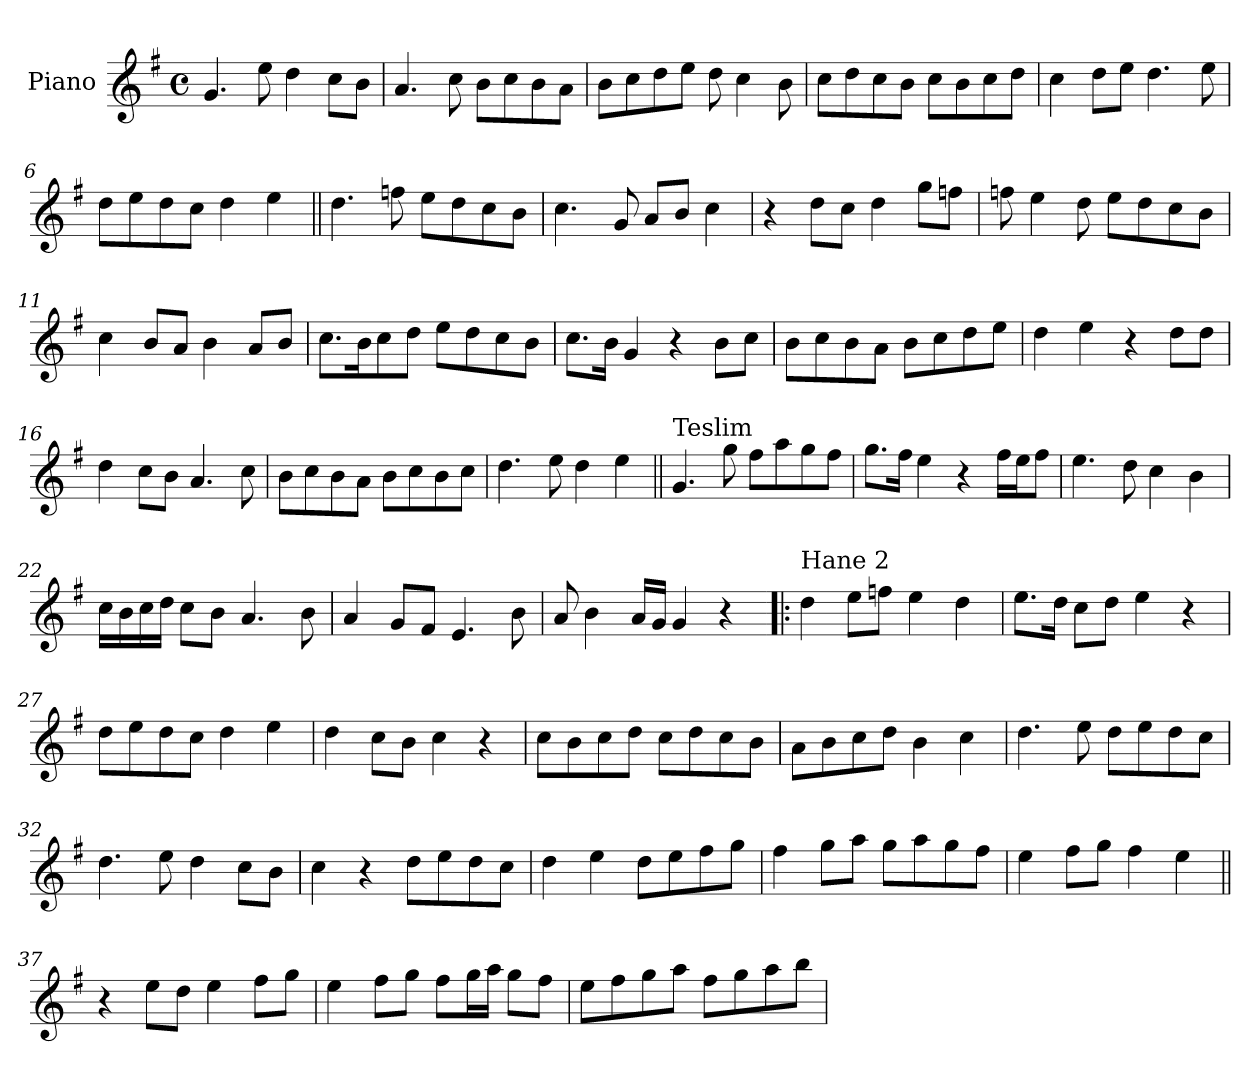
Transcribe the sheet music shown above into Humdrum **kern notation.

**kern
*part1
*staff1
*I"Piano
*I'Pno.
*clefG2
*k[f#]
*M4/4
*met(c)
=1
4.g/
8ee\
4dd\
8cc\L
8b\J
=2
4.a/
8cc\
8b\L
8cc\
8b\
8a\J
=3
8b\L
8cc\
8dd\
8ee\J
8dd\
4cc\
8b\
=4
8cc\L
8dd\
8cc\
8b\J
8cc\L
8b\
8cc\
8dd\J
!!LO:LB:g=z
=5
4cc\
8dd\L
8ee\J
4.dd\
8ee\
=6
8dd\L
8ee\
8dd\
8cc\J
4dd\
4ee\
=7||
4.dd\
8ffn\
8ee\L
8dd\
8cc\
8b\J
=8
4.cc\
8g/
8a/L
8b/J
4cc\
=9
4r
8dd\L
8cc\J
4dd\
8gg\L
8ffn\J
!!LO:LB:g=z
=10
8ffn\
4ee\
8dd\
8ee\L
8dd\
8cc\
8b\J
=11
4cc\
8b/L
8a/J
4b\
8a/L
8b/J
=12
8.cc\L
16b\K
8cc\
8dd\J
8ee\L
8dd\
8cc\
8b\J
!!LO:LB:g=z
=13
8.cc\L
16b\Jk
4g/
4r
8b\L
8cc\J
=14
8b\L
8cc\
8b\
8a\J
8b\L
8cc\
8dd\
8ee\J
=15
4dd\
4ee\
4r
8dd\L
8dd\J
=16
4dd\
8cc\L
8b\J
4.a/
8cc\
=17
8b\L
8cc\
8b\
8a\J
8b\L
8cc\
8b\
8cc\J
=18
4.dd\
8ee\
4dd\
4ee\
!!LO:LB:g=z
=19||
!LO:TX:a:t=Teslim
4.g/
8gg\
8ff#\L
8aa\
8gg\
8ff#\J
=20
8.gg\L
16ff#\Jk
4ee\
4r
16ff#\LL
16ee\J
8ff#\J
=21
4.ee\
8dd\
4cc\
4b\
=22
16cc\LL
16b\
16cc\
16dd\JJ
8cc\L
8b\J
4.a/
8b\
=23
4a/
8g/L
8f#/J
4.e/
8b\
=24
8a/
4b\
16a/LL
16g/JJ
4g/
4r
!!LO:LB:g=z
=25!|:
!LO:TX:a:t=Hane 2
4dd\
8ee\L
8ffn\J
4ee\
4dd\
=26
8.ee\L
16dd\Jk
8cc\L
8dd\J
4ee\
4r
=27
8dd\L
8ee\
8dd\
8cc\J
4dd\
4ee\
=28
4dd\
8cc\L
8b\J
4cc\
4r
=29
8cc\L
8b\
8cc\
8dd\J
8cc\L
8dd\
8cc\
8b\J
=30
8a\L
8b\
8cc\
8dd\J
4b\
4cc\
!!LO:LB:g=z
=31
4.dd\
8ee\
8dd\L
8ee\
8dd\
8cc\J
=32
4.dd\
8ee\
4dd\
8cc\L
8b\J
=33
4cc\
4r
8dd\L
8ee\
8dd\
8cc\J
=34
4dd\
4ee\
8dd\L
8ee\
8ff#\
8gg\J
=35
4ff#\
8gg\L
8aa\J
8gg\L
8aa\
8gg\
8ff#\J
=36
4ee\
8ff#\L
8gg\J
4ff#\
4ee\
!!LO:LB:g=z
=37||
4r
8ee\L
8dd\J
4ee\
8ff#\L
8gg\J
=38
4ee\
8ff#\L
8gg\J
8ff#\L
16gg\L
16aa\JJ
8gg\L
8ff#\J
=39
8ee\L
8ff#\
8gg\
8aa\J
8ff#\L
8gg\
8aa\
8bb\J
=
*-
